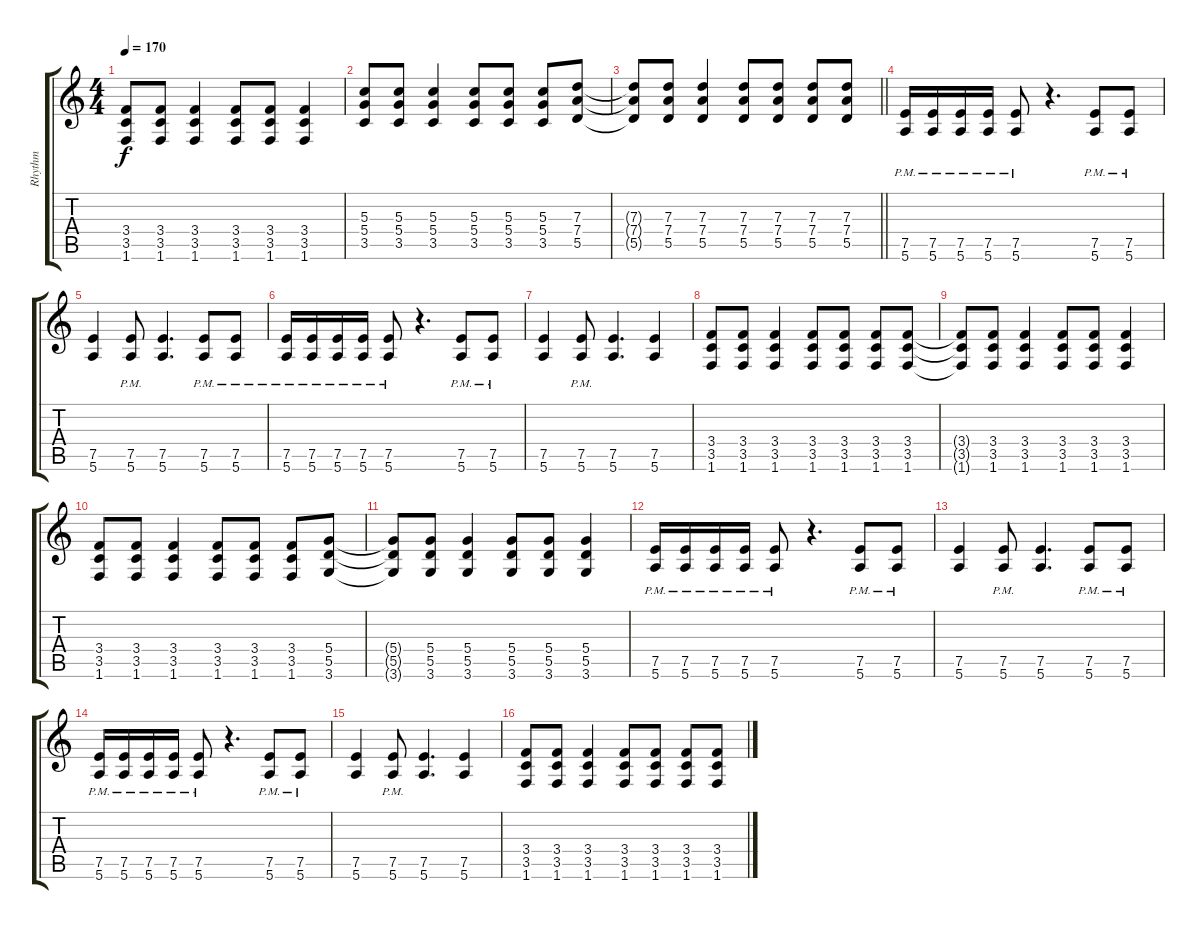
\track ("Rhythm" "Rhythm") {instrument distortionguitar}
\staff {score tabs}
\tuning (E4 B3 G3 D3 A2 E2) {hide}
\ts (4 4)
\tempo 170
\clef g2
\ks c
(3.4{t} 3.5{t} 1.6{t}).8{dy f} (3.4 3.5 1.6).8 (3.4 3.5 1.6).4 (3.4 3.5 1.6).8 (3.4 3.5 1.6).8 (3.4 3.5 1.6).4 |
(5.3 5.4 3.5).8 (5.3 5.4 3.5).8 (5.3 5.4 3.5).4 (5.3 5.4 3.5).8 (5.3 5.4 3.5).8 (5.3 5.4 3.5).8 (7.3 7.4 5.5).8 |
\barLineRight lightlight
(7.3{t} 7.4{t} 5.5{t}).8 (7.3 7.4 5.5).8 (7.3 7.4 5.5).4 (7.3 7.4 5.5).8 (7.3 7.4 5.5).8 (7.3 7.4 5.5).8 (7.3 7.4 5.5).8 |
(7.5{pm} 5.6{pm}).16 (7.5{pm} 5.6{pm}).16 (7.5{pm} 5.6{pm}).16 (7.5{pm} 5.6{pm}).16 (7.5{pm} 5.6{pm}).8 r.4{d} (7.5{pm} 5.6{pm}).8 (7.5{pm} 5.6{pm}).8 |
(7.5 5.6).4 (7.5{pm} 5.6{pm}).8 (7.5 5.6).4{d} (7.5{pm} 5.6{pm}).8 (7.5{pm} 5.6{pm}).8 |
(7.5{pm} 5.6{pm}).16 (7.5{pm} 5.6{pm}).16 (7.5{pm} 5.6{pm}).16 (7.5{pm} 5.6{pm}).16 (7.5{pm} 5.6{pm}).8 r.4{d} (7.5{pm} 5.6{pm}).8 (7.5{pm} 5.6{pm}).8 |
(7.5 5.6).4 (7.5{pm} 5.6{pm}).8 (7.5 5.6).4{d} (7.5 5.6).4 |
(3.4 3.5 1.6).8 (3.4 3.5 1.6).8 (3.4 3.5 1.6).4 (3.4 3.5 1.6).8 (3.4 3.5 1.6).8 (3.4 3.5 1.6).8 (3.4 3.5 1.6).8 |
(3.4{t} 3.5{t} 1.6{t}).8 (3.4 3.5 1.6).8 (3.4 3.5 1.6).4 (3.4 3.5 1.6).8 (3.4 3.5 1.6).8 (3.4 3.5 1.6).4 |
(3.4 3.5 1.6).8 (3.4 3.5 1.6).8 (3.4 3.5 1.6).4 (3.4 3.5 1.6).8 (3.4 3.5 1.6).8 (3.4 3.5 1.6).8 (5.4 5.5 3.6).8 |
(5.4{t} 5.5{t} 3.6{t}).8 (5.4 5.5 3.6).8 (5.4 5.5 3.6).4 (5.4 5.5 3.6).8 (5.4 5.5 3.6).8 (5.4 5.5 3.6).4 |
(7.5{pm} 5.6{pm}).16 (7.5{pm} 5.6{pm}).16 (7.5{pm} 5.6{pm}).16 (7.5{pm} 5.6{pm}).16 (7.5{pm} 5.6{pm}).8 r.4{d} (7.5{pm} 5.6{pm}).8 (7.5{pm} 5.6{pm}).8 |
(7.5 5.6).4 (7.5{pm} 5.6{pm}).8 (7.5 5.6).4{d} (7.5{pm} 5.6{pm}).8 (7.5{pm} 5.6{pm}).8 |
(7.5{pm} 5.6{pm}).16 (7.5{pm} 5.6{pm}).16 (7.5{pm} 5.6{pm}).16 (7.5{pm} 5.6{pm}).16 (7.5{pm} 5.6{pm}).8 r.4{d} (7.5{pm} 5.6{pm}).8 (7.5{pm} 5.6{pm}).8 |
(7.5 5.6).4 (7.5{pm} 5.6{pm}).8 (7.5 5.6).4{d} (7.5 5.6).4 |
(3.4 3.5 1.6).8 (3.4 3.5 1.6).8 (3.4 3.5 1.6).4 (3.4 3.5 1.6).8 (3.4 3.5 1.6).8 (3.4 3.5 1.6).8 (3.4 3.5 1.6).8
